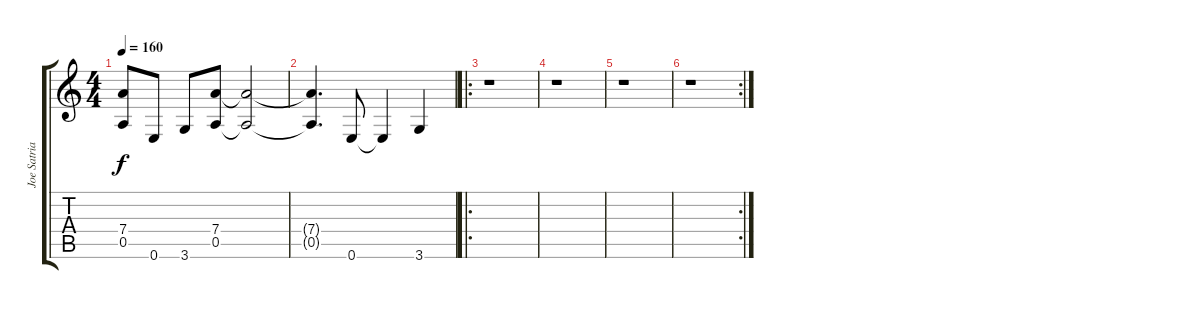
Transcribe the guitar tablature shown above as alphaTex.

\track ("Joe Satriani overdubs" "Joe Satria") {instrument distortionguitar}
\staff {score tabs}
\tuning (E4 B3 G3 D3 A2 E2) {hide}
\ts (4 4)
\tempo 160
\clef g2
\ks c
(7.4 0.5).8{dy f} 0.6.8 3.6.8 (7.4 0.5).8 (7.4{t} 0.5{t}).2 |
(7.4{t} 0.5{t}).4{d} 0.6.8 0.6{t}.4 3.6.4 |
\ro
r.1 |
r.1 |
r.1 |
\rc 2
r.1
